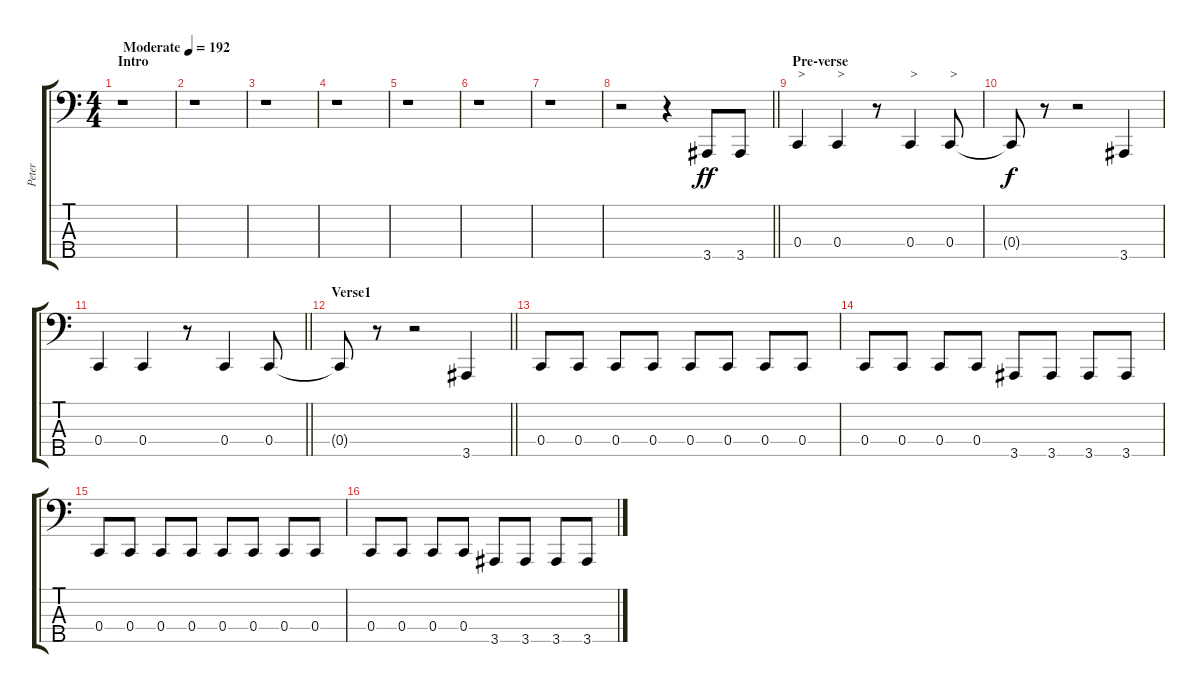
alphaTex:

\track ("Peter" "Peter") {instrument electricbassfinger}
\staff {score tabs}
\tuning (Eb2 Bb1 F1 C1 G0) {hide}
\ts (4 4)
\section ("" "Intro")
\tempo (192 "Moderate")
\clef f4
\ks c
r.1{dy ff instrument electricbassfinger} |
r.1 |
r.1 |
r.1 |
r.1 |
r.1 |
r.1 |
\barLineRight lightlight
r.2 r.4 3.5.8 3.5.8 |
\section ("" "Pre-verse")
0.4.4{txt ">"} 0.4.4{txt ">"} r.8 0.4.4{txt ">"} 0.4.8{txt ">"} |
0.4{t}.8{dy f} r.8 r.2 3.5.4 |
\barLineRight lightlight
0.4.4 0.4.4 r.8 0.4.4 0.4.8 |
\section ("" "Verse1")
\barLineRight lightlight
0.4{t}.8 r.8 r.2 3.5.4 |
0.4.8 0.4.8 0.4.8 0.4.8 0.4.8 0.4.8 0.4.8 0.4.8 |
0.4.8 0.4.8 0.4.8 0.4.8 3.5.8 3.5.8 3.5.8 3.5.8 |
0.4.8 0.4.8 0.4.8 0.4.8 0.4.8 0.4.8 0.4.8 0.4.8 |
0.4.8 0.4.8 0.4.8 0.4.8 3.5.8 3.5.8 3.5.8 3.5.8
